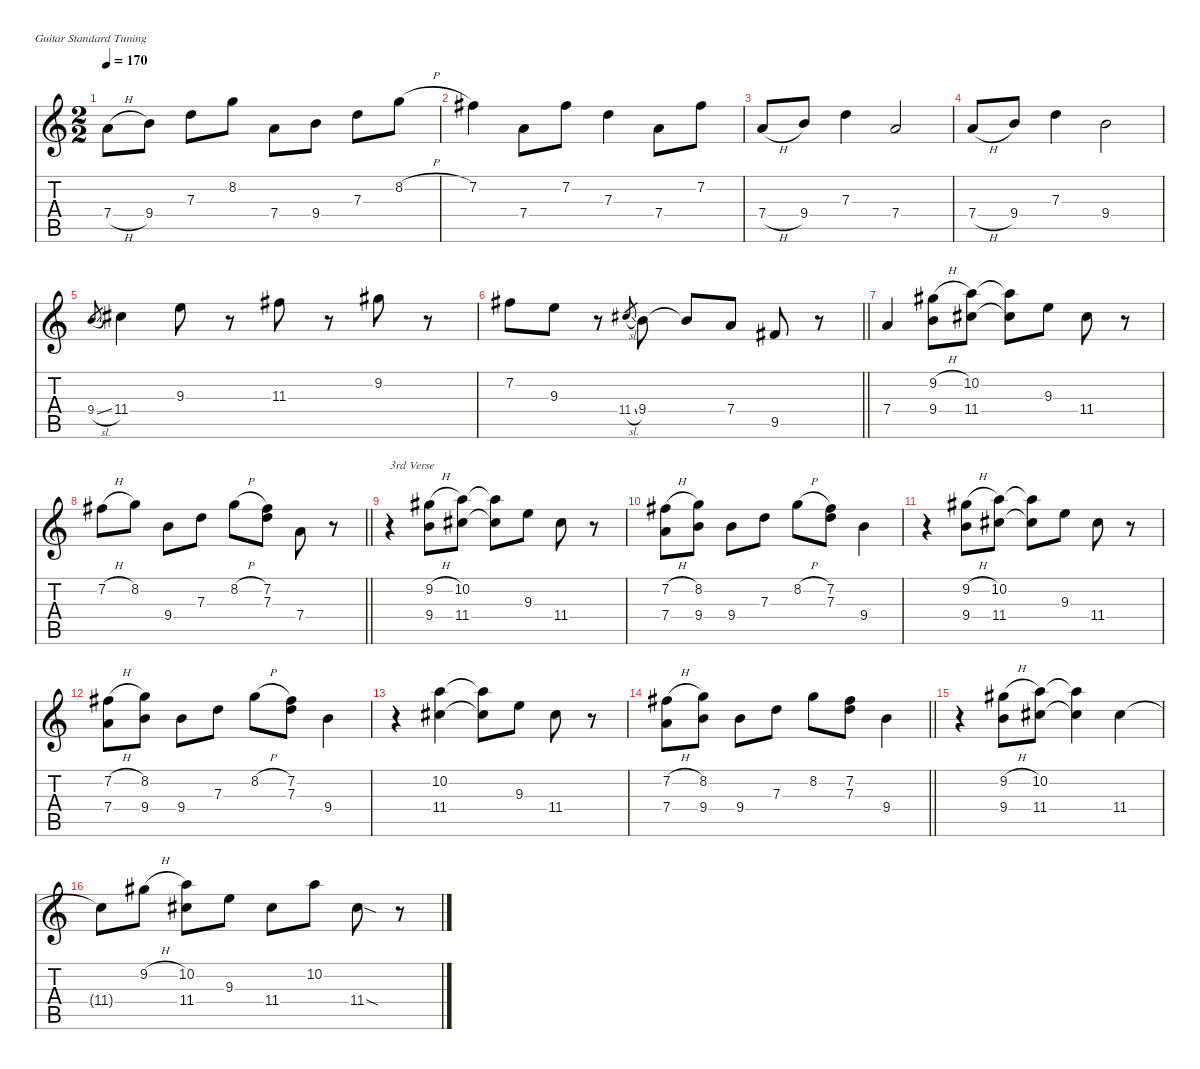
\defaultSystemsLayout 4
\hideDynamics
\bracketExtendMode nobrackets
\singleTrackTrackNamePolicy hidden
\multiTrackTrackNamePolicy hidden
\firstSystemTrackNameMode fullname
\firstSystemTrackNameOrientation horizontal
\otherSystemsTrackNameOrientation horizontal
\track ("Electric guitar" "el.guit.") {instrument electricguitarclean}
\staff {score tabs}
\tuning (E4 B3 G3 D3 A2 E2)
\ts (2 2)
\tempo 170
\clef g2
\ks c
7.4{h}.8{dy f beam Down} 9.4.8{beam Down} 7.3.8{beam Down} 8.2.8{beam Down} 7.4.8{beam Down} 9.4.8{beam Down} 7.3.8{beam Down} 8.2{h}.8{beam Down} |
7.2{acc #}.4{beam Down} 7.4.8{beam Down} 7.2{acc #}.8{beam Down} 7.3.4{beam Down} 7.4.8{beam Down} 7.2{acc #}.8{beam Down} |
7.4{h}.8{beam Up} 9.4.8{beam Up} 7.3.4{beam Down} 7.4.2{beam Up} |
7.4{h}.8{beam Up} 9.4.8{beam Up} 7.3.4{beam Down} 9.4.2{beam Down} |
9.4{sl}.8{gr dy mf beam Up} 11.4{acc #}.4{dy f beam Down} 9.3.8{beam Down} r.8{beam Down} 11.3{acc #}.8{beam Down} r.8{beam Down} 9.2{acc #}.8{beam Down} r.8{beam Down} |
\barLineRight lightlight
7.2{acc #}.8{beam Down} 9.3.8{beam Down} r.8{beam Down} 11.4{sl acc #}.8{gr dy mf beam Up} 9.4.8{dy f beam Down} 9.4{t}.8{beam Up} 7.4.8{beam Up} 9.5{acc #}.8{beam Up} r.8{beam Up} |
7.4.4{beam Up} (9.2{h acc #} 9.4).8{beam Down} (10.2 11.4{acc #}).8{beam Down} (10.2{t} 11.4{t acc #}).8{beam Down} 9.3.8{beam Down} 11.4{acc #}.8{beam Down} r.8{beam Down} |
\barLineRight lightlight
7.2{h acc #}.8{beam Down} 8.2.8{beam Down} 9.4.8{beam Down} 7.3.8{beam Down} 8.2{h}.8{beam Down} (7.2{acc #} 7.3).8{beam Down} 7.4.8{beam Down} r.8{beam Down} |
r.4{txt "3rd Verse" beam Down} (9.2{h acc #} 9.4).8{beam Down} (10.2 11.4{acc #}).8{beam Down} (10.2{t} 11.4{t acc #}).8{beam Down} 9.3.8{beam Down} 11.4{acc #}.8{beam Down} r.8{beam Down} |
(7.2{h acc #} 7.4).8{beam Down} (8.2 9.4).8{beam Down} 9.4.8{beam Down} 7.3.8{beam Down} 8.2{h}.8{beam Down} (7.2{acc #} 7.3).8{beam Down} 9.4.4{beam Down} |
r.4{beam Down} (9.2{h acc #} 9.4).8{beam Down} (10.2 11.4{acc #}).8{beam Down} (10.2{t} 11.4{t acc #}).8{beam Down} 9.3.8{beam Down} 11.4{acc #}.8{beam Down} r.8{beam Down} |
(7.2{h acc #} 7.4).8{beam Down} (8.2 9.4).8{beam Down} 9.4.8{beam Down} 7.3.8{beam Down} 8.2{h}.8{beam Down} (7.2{acc #} 7.3).8{beam Down} 9.4.4{beam Down} |
r.4{beam Down} (10.2 11.4{acc #}).4{beam Down} (10.2{t} 11.4{t acc #}).8{beam Down} 9.3.8{beam Down} 11.4{acc #}.8{beam Down} r.8{beam Down} |
\barLineRight lightlight
(7.2{h acc #} 7.4).8{beam Down} (8.2 9.4).8{beam Down} 9.4.8{beam Down} 7.3.8{beam Down} 8.2.8{beam Down} (7.2{acc #} 7.3).8{beam Down} 9.4.4{beam Down} |
r.4{beam Down} (9.2{h acc #} 9.4).8{beam Down} (10.2 11.4{acc #}).8{beam Down} (10.2{t} 11.4{t acc #}).4{beam Down} 11.4{acc #}.4{beam Down} |
11.4{t acc #}.8{beam Down} 9.2{h acc #}.8{beam Down} (10.2 11.4{acc #}).8{beam Down} 9.3.8{beam Down} 11.4{acc #}.8{beam Down} 10.2.8{beam Down} 11.4{sod acc #}.8{beam Down} r.8{beam Down}
